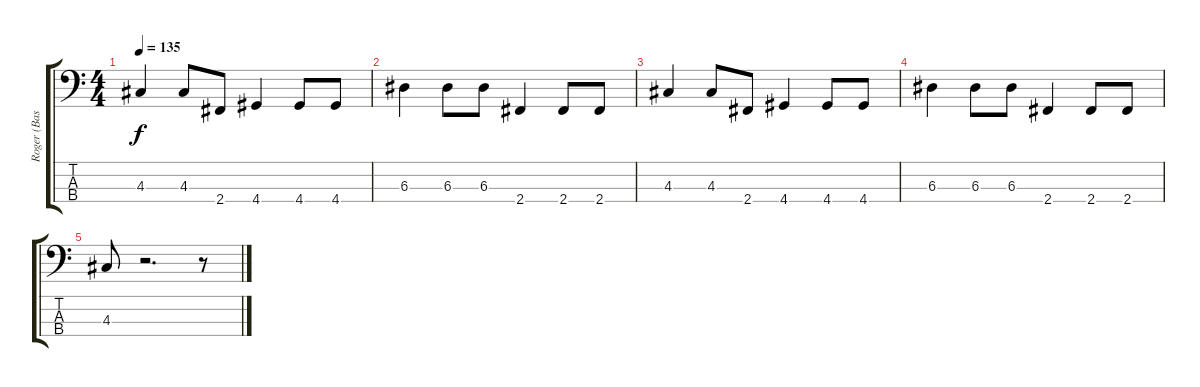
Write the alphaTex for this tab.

\track ("Roger (Bass)" "Roger (Bas") {instrument electricbasspick}
\staff {score tabs}
\tuning (G2 D2 A1 E1) {hide}
\ts (4 4)
\tempo 135
\clef f4
\ks c
4.3.4{dy f} 4.3.8 2.4.8 4.4.4 4.4.8 4.4.8 |
6.3.4 6.3.8 6.3.8 2.4.4 2.4.8 2.4.8 |
4.3.4 4.3.8 2.4.8 4.4.4 4.4.8 4.4.8 |
6.3.4 6.3.8 6.3.8 2.4.4 2.4.8 2.4.8 |
4.3.8 r.2{d} r.8
